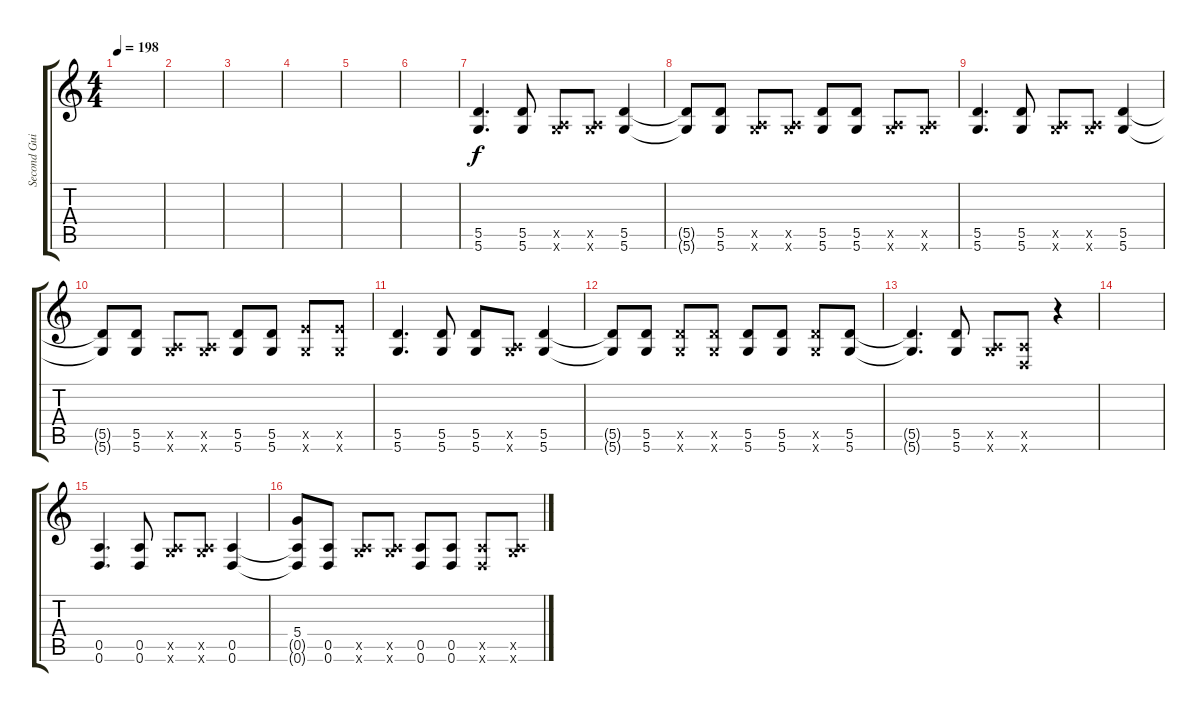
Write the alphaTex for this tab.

\track ("Second Guitar" "Second Gui") {instrument overdrivenguitar}
\staff {score tabs}
\tuning (E4 B3 G3 D3 A2 D2) {hide}
\ts (4 4)
\tempo 198
\clef g2
\ks c
|
|
|
|
|
|
(5.5 5.6).4{d balance 8} (5.5 5.6).8 (0.5{x} 5.6{x}).8 (0.5{x} 5.6{x}).8 (5.5 5.6).4 |
(5.5{t} 5.6{t}).8 (5.5 5.6).8 (0.5{x} 5.6{x}).8 (0.5{x} 5.6{x}).8 (5.5 5.6).8 (5.5 5.6).8 (0.5{x} 5.6{x}).8 (0.5{x} 5.6{x}).8 |
(5.5 5.6).4{d} (5.5 5.6).8 (0.5{x} 5.6{x}).8 (0.5{x} 5.6{x}).8 (5.5 5.6).4 |
(5.5{t} 5.6{t}).8 (5.5 5.6).8 (0.5{x} 5.6{x}).8 (0.5{x} 5.6{x}).8 (5.5 5.6).8 (5.5 5.6).8 (7.5{x} 5.6{x}).8 (7.5{x} 5.6{x}).8 |
(5.5 5.6).4{d} (5.5 5.6).8 (5.5 5.6).8 (0.5{x} 5.6{x}).8 (5.5 5.6).4 |
(5.5{t} 5.6{t}).8 (5.5 5.6).8 (5.5{x} 5.6{x}).8 (5.5{x} 5.6{x}).8 (5.5 5.6).8 (5.5 5.6).8 (5.5{x} 5.6{x}).8 (5.5 5.6).8 |
(5.5{t} 5.6{t}).4{d} (5.5 5.6).8 (0.5{x} 5.6{x}).8 (0.5{x} 0.6{x}).8 r.4 |
|
(0.5 0.6).4{d volume 4 balance 8} (0.5 0.6).8 (0.5{x} 5.6{x}).8 (0.5{x} 5.6{x}).8 (0.5 0.6).4 |
(5.4 0.5{t} 0.6{t}).8 (0.5 0.6).8 (0.5{x} 5.6{x}).8 (0.5{x} 5.6{x}).8 (0.5 0.6).8 (0.5 0.6).8 (0.5{x} 0.6{x}).8 (0.5{x} 5.6{x}).8
